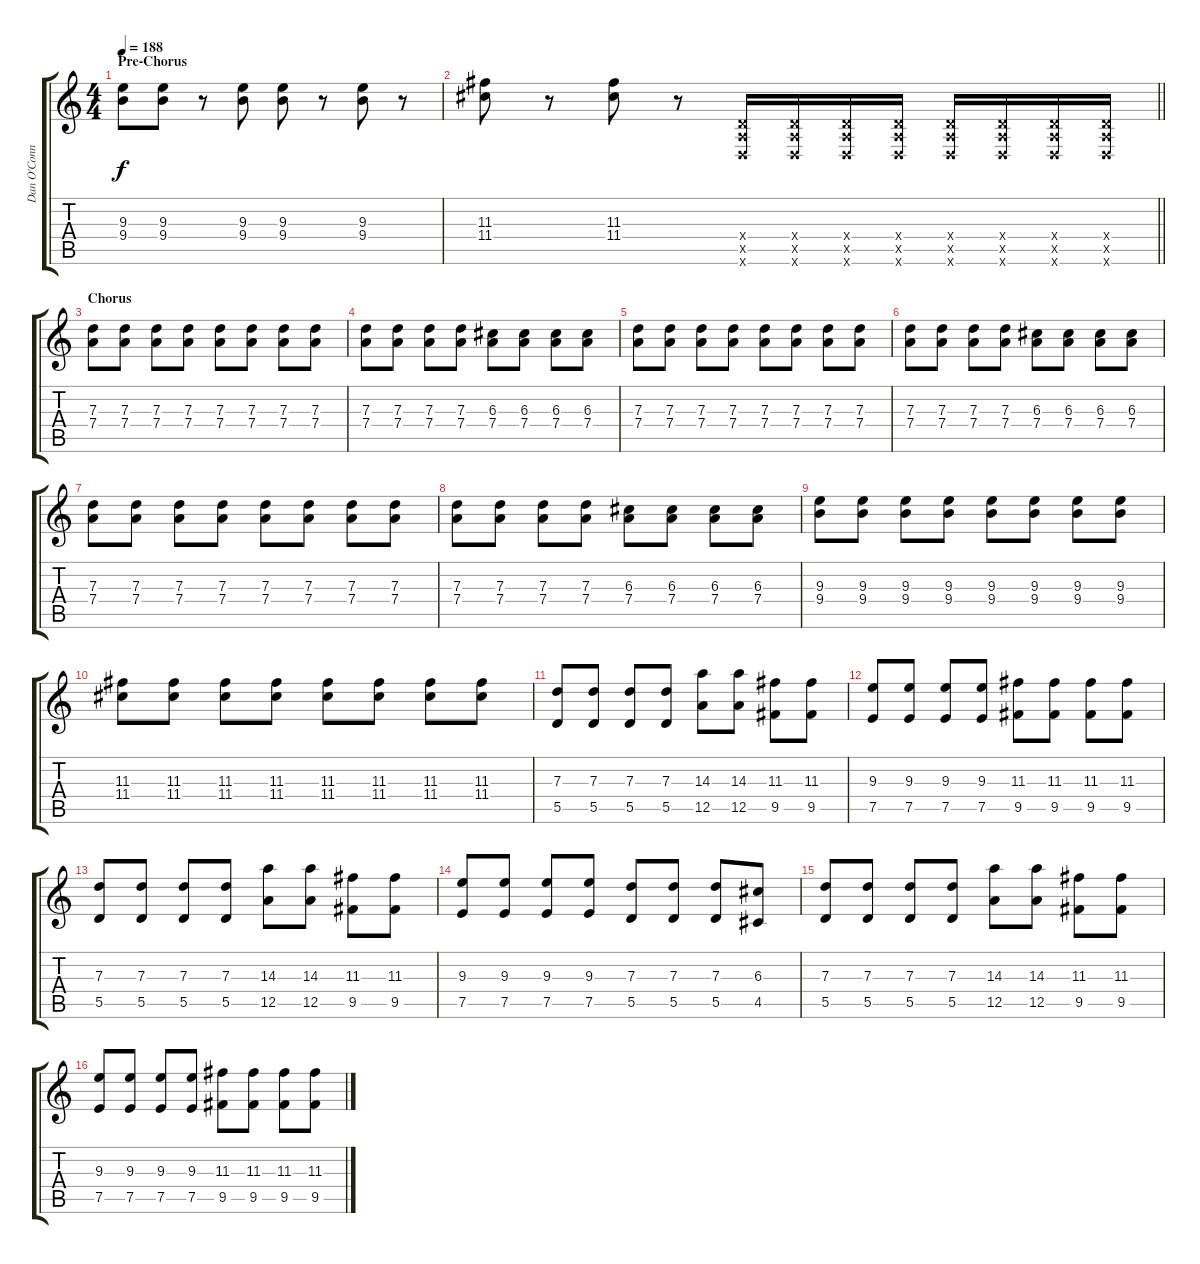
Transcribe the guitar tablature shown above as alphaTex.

\track ("Dan O'Connor" "Dan O'Conn") {instrument distortionguitar}
\staff {score tabs}
\tuning (E4 B3 G3 D3 A2 D2) {hide}
\ts (4 4)
\section ("" "Pre-Chorus")
\tempo 188
\clef g2
\ks c
(9.3 9.4).8{dy f} (9.3 9.4).8 r.8 (9.3 9.4).8 (9.3 9.4).8 r.8 (9.3 9.4).8 r.8 |
\barLineRight lightlight
(11.3 11.4).8 r.8 (11.3 11.4).8 r.8 (0.4{x} 0.5{x} 0.6{x}).16 (0.4{x} 0.5{x} 0.6{x}).16 (0.4{x} 0.5{x} 0.6{x}).16 (0.4{x} 0.5{x} 0.6{x}).16 (0.4{x} 0.5{x} 0.6{x}).16 (0.4{x} 0.5{x} 0.6{x}).16 (0.4{x} 0.5{x} 0.6{x}).16 (0.4{x} 0.5{x} 0.6{x}).16 |
\section ("" "Chorus")
(7.3 7.4).8 (7.3 7.4).8 (7.3 7.4).8 (7.3 7.4).8 (7.3 7.4).8 (7.3 7.4).8 (7.3 7.4).8 (7.3 7.4).8 |
(7.3 7.4).8 (7.3 7.4).8 (7.3 7.4).8 (7.3 7.4).8 (6.3 7.4).8 (6.3 7.4).8 (6.3 7.4).8 (6.3 7.4).8 |
(7.3 7.4).8 (7.3 7.4).8 (7.3 7.4).8 (7.3 7.4).8 (7.3 7.4).8 (7.3 7.4).8 (7.3 7.4).8 (7.3 7.4).8 |
(7.3 7.4).8 (7.3 7.4).8 (7.3 7.4).8 (7.3 7.4).8 (6.3 7.4).8 (6.3 7.4).8 (6.3 7.4).8 (6.3 7.4).8 |
(7.3 7.4).8 (7.3 7.4).8 (7.3 7.4).8 (7.3 7.4).8 (7.3 7.4).8 (7.3 7.4).8 (7.3 7.4).8 (7.3 7.4).8 |
(7.3 7.4).8 (7.3 7.4).8 (7.3 7.4).8 (7.3 7.4).8 (6.3 7.4).8 (6.3 7.4).8 (6.3 7.4).8 (6.3 7.4).8 |
(9.3 9.4).8 (9.3 9.4).8 (9.3 9.4).8 (9.3 9.4).8 (9.3 9.4).8 (9.3 9.4).8 (9.3 9.4).8 (9.3 9.4).8 |
(11.3 11.4).8 (11.3 11.4).8 (11.3 11.4).8 (11.3 11.4).8 (11.3 11.4).8 (11.3 11.4).8 (11.3 11.4).8 (11.3 11.4).8 |
(7.3 5.5).8 (7.3 5.5).8 (7.3 5.5).8 (7.3 5.5).8 (14.3 12.5).8 (14.3 12.5).8 (11.3 9.5).8 (11.3 9.5).8 |
(9.3 7.5).8 (9.3 7.5).8 (9.3 7.5).8 (9.3 7.5).8 (11.3 9.5).8 (11.3 9.5).8 (11.3 9.5).8 (11.3 9.5).8 |
(7.3 5.5).8 (7.3 5.5).8 (7.3 5.5).8 (7.3 5.5).8 (14.3 12.5).8 (14.3 12.5).8 (11.3 9.5).8 (11.3 9.5).8 |
(9.3 7.5).8 (9.3 7.5).8 (9.3 7.5).8 (9.3 7.5).8 (7.3 5.5).8 (7.3 5.5).8 (7.3 5.5).8 (6.3 4.5).8 |
(7.3 5.5).8 (7.3 5.5).8 (7.3 5.5).8 (7.3 5.5).8 (14.3 12.5).8 (14.3 12.5).8 (11.3 9.5).8 (11.3 9.5).8 |
(9.3 7.5).8 (9.3 7.5).8 (9.3 7.5).8 (9.3 7.5).8 (11.3 9.5).8 (11.3 9.5).8 (11.3 9.5).8 (11.3 9.5).8
